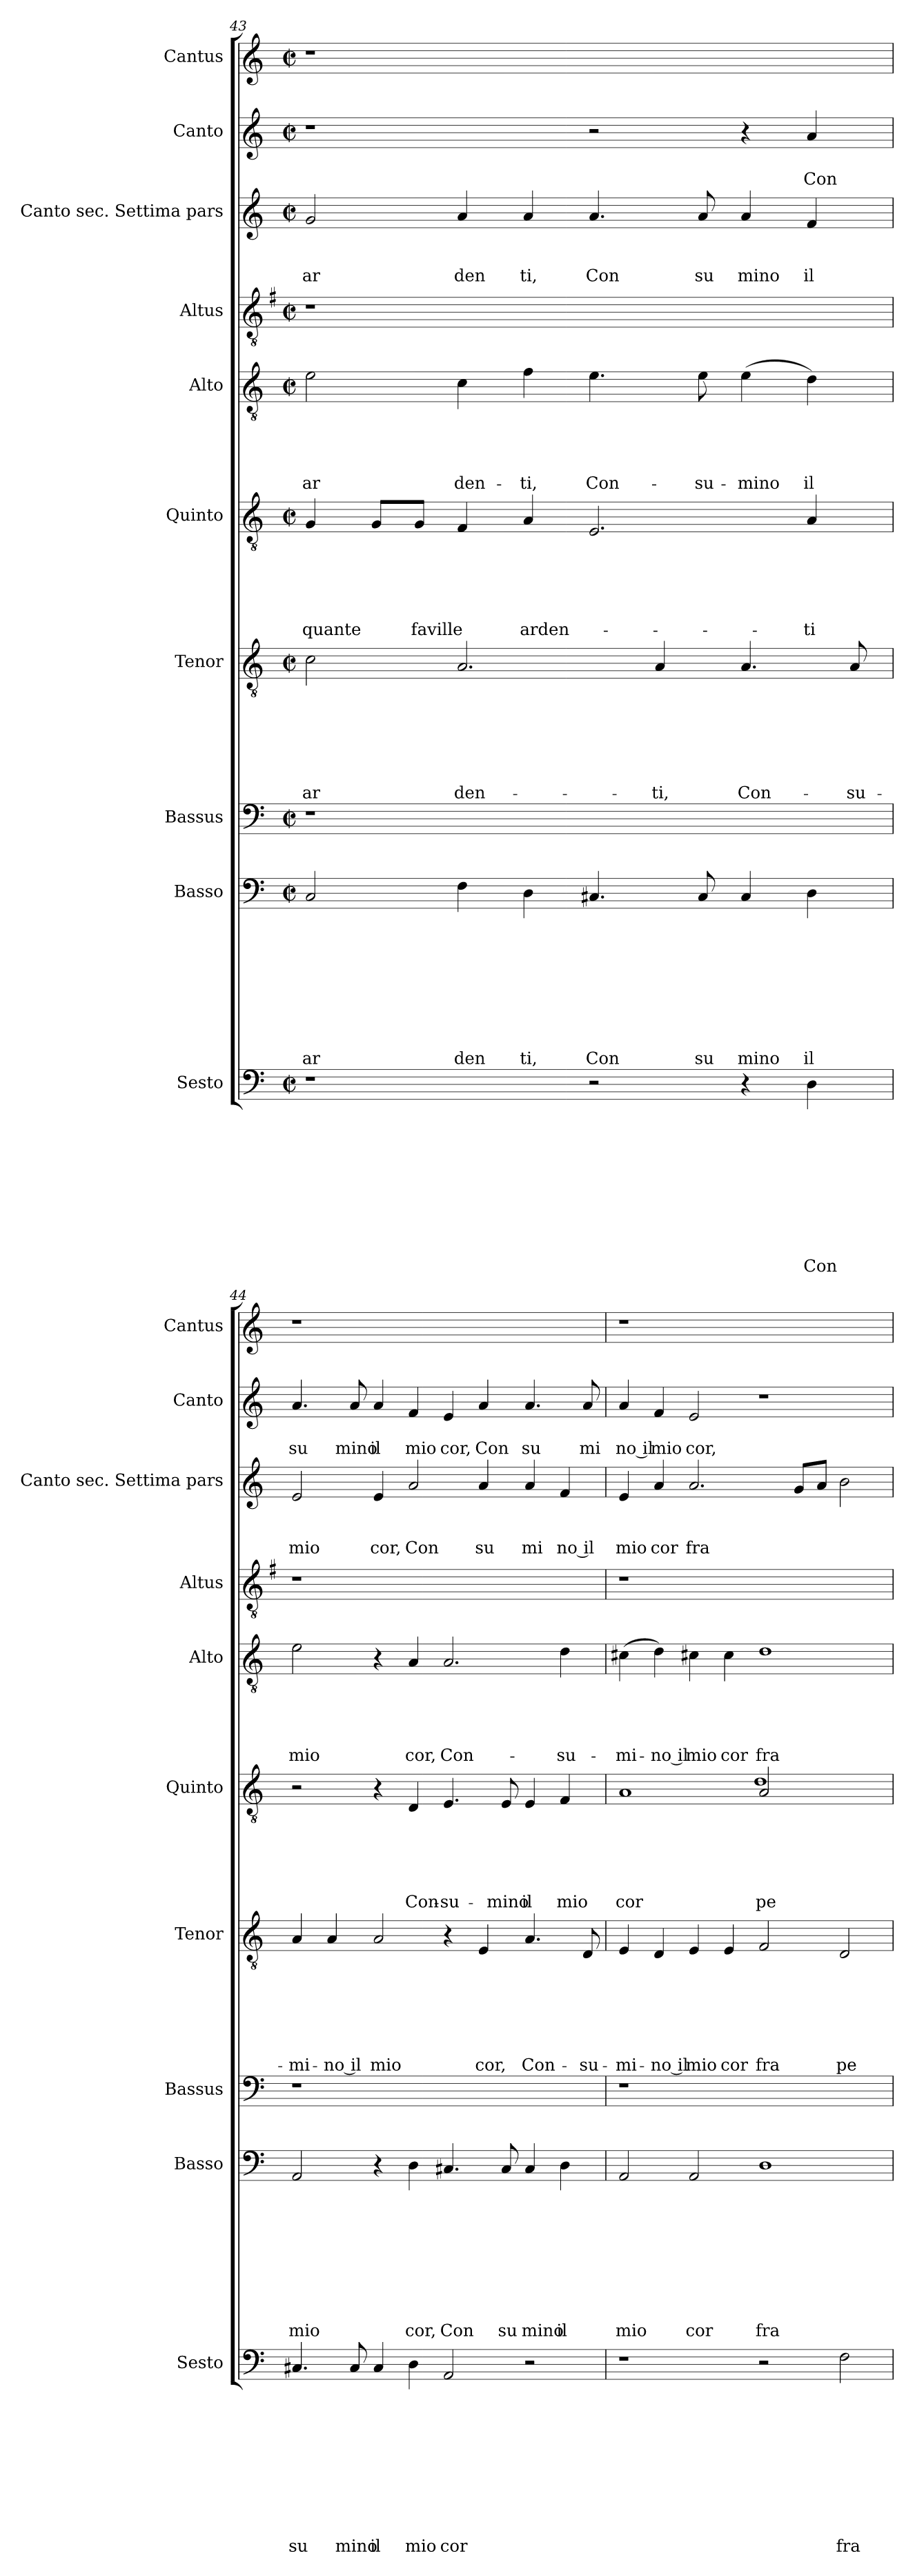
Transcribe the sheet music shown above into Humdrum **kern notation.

**kern	**text	**text	**text	**text	**text	**text	**text	**text	**text	**text	**kern	**text	**text	**text	**text	**text	**text	**text	**text	**text	**kern	**kern	**text	**text	**text	**text	**text	**text	**text	**kern	**text	**text	**text	**text	**text	**text	**kern	**text	**text	**text	**text	**text	**kern	**kern	**text	**text	**text	**kern	**text	**text	**kern
*part10	*part10	*part10	*part10	*part10	*part10	*part10	*part10	*part10	*part10	*part10	*part9	*part9	*part9	*part9	*part9	*part9	*part9	*part9	*part9	*part9	*part8	*part7	*part7	*part7	*part7	*part7	*part7	*part7	*part7	*part6	*part6	*part6	*part6	*part6	*part6	*part6	*part5	*part5	*part5	*part5	*part5	*part5	*part4	*part3	*part3	*part3	*part3	*part2	*part2	*part2	*part1
*staff10	*staff10	*staff10	*staff10	*staff10	*staff10	*staff10	*staff10	*staff10	*staff10	*staff10	*staff9	*staff9	*staff9	*staff9	*staff9	*staff9	*staff9	*staff9	*staff9	*staff9	*staff8	*staff7	*staff7	*staff7	*staff7	*staff7	*staff7	*staff7	*staff7	*staff6	*staff6	*staff6	*staff6	*staff6	*staff6	*staff6	*staff5	*staff5	*staff5	*staff5	*staff5	*staff5	*staff4	*staff3	*staff3	*staff3	*staff3	*staff2	*staff2	*staff2	*staff1
*I"Sesto	*	*	*	*	*	*	*	*	*	*	*I"Basso	*	*	*	*	*	*	*	*	*	*I"Bassus	*I"Tenor	*	*	*	*	*	*	*	*I"Quinto	*	*	*	*	*	*	*I"Alto	*	*	*	*	*	*I"Altus	*I"Canto sec. Settima pars	*	*	*	*I"Canto	*	*	*I"Cantus
*I'Sesto	*	*	*	*	*	*	*	*	*	*	*I'Basso	*	*	*	*	*	*	*	*	*	*I'Bassus	*I'Tenor	*	*	*	*	*	*	*	*I'Quinto	*	*	*	*	*	*	*I'Alto	*	*	*	*	*	*I'Altus	*I'Canto sec. Settima pars	*	*	*	*I'Canto	*	*	*I'Cantus
!!LO:LB:g=z
*clefF4	*	*	*	*	*	*	*	*	*	*	*clefF4	*	*	*	*	*	*	*	*	*	*clefF4	*clefGv2	*	*	*	*	*	*	*	*clefGv2	*	*	*	*	*	*	*clefGv2	*	*	*	*	*	*clefGv2	*clefG2	*	*	*	*clefG2	*	*	*clefG2
*k[]	*	*	*	*	*	*	*	*	*	*	*k[]	*	*	*	*	*	*	*	*	*	*k[]	*k[]	*	*	*	*	*	*	*	*k[]	*	*	*	*	*	*	*k[]	*	*	*	*	*	*k[f#]	*k[]	*	*	*	*k[]	*	*	*k[]
*C:	*	*	*	*	*	*	*	*	*	*	*C:	*	*	*	*	*	*	*	*	*	*C:	*C:	*	*	*	*	*	*	*	*C:	*	*	*	*	*	*	*C:	*	*	*	*	*	*G:	*C:	*	*	*	*C:	*	*	*C:
*M2/2	*	*	*	*	*	*	*	*	*	*	*M2/2	*	*	*	*	*	*	*	*	*	*M2/2	*M2/2	*	*	*	*	*	*	*	*M2/2	*	*	*	*	*	*	*M2/2	*	*	*	*	*	*M2/2	*M2/2	*	*	*	*M2/2	*	*	*M2/2
*met(c|)	*	*	*	*	*	*	*	*	*	*	*met(c|)	*	*	*	*	*	*	*	*	*	*met(c|)	*met(c|)	*	*	*	*	*	*	*	*met(c|)	*	*	*	*	*	*	*met(c|)	*	*	*	*	*	*met(c|)	*met(c|)	*	*	*	*met(c|)	*	*	*met(c|)
=43	=43	=43	=43	=43	=43	=43	=43	=43	=43	=43	=43	=43	=43	=43	=43	=43	=43	=43	=43	=43	=43	=43	=43	=43	=43	=43	=43	=43	=43	=43	=43	=43	=43	=43	=43	=43	=43	=43	=43	=43	=43	=43	=43	=43	=43	=43	=43	=43	=43	=43	=43
!	!	!	!	!	!	!	!	!	!	!	!	!	!	!	!	!	!	!	!	!LO:LY:b	!	!	!	!	!	!	!	!	!LO:LY:b	!	!	!	!	!	!	!LO:LY:b	!	!	!	!	!	!LO:LY:b	!	!	!	!	!LO:LY:b	!	!	!	!
1r	.	.	.	.	.	.	.	.	.	.	2C/	.	.	.	.	.	.	.	.	ar	1r	2c\	.	.	.	.	.	.	ar	4G/	.	.	.	.	.	quante	2e\	.	.	.	.	ar	1r	2g/	.	.	ar	1r	.	.	1r
.	.	.	.	.	.	.	.	.	.	.	.	.	.	.	.	.	.	.	.	.	.	.	.	.	.	.	.	.	.	8G/L	.	.	.	.	.	.	.	.	.	.	.	.	.	.	.	.	.	.	.	.	.
!	!	!	!	!	!	!	!	!	!	!	!	!	!	!	!	!	!	!	!	!	!	!	!	!	!	!	!	!	!	!	!	!	!	!	!	!LO:LY:b	!	!	!	!	!	!	!	!	!	!	!	!	!	!	!
.	.	.	.	.	.	.	.	.	.	.	.	.	.	.	.	.	.	.	.	.	.	.	.	.	.	.	.	.	.	8G/J	.	.	.	.	.	faville	.	.	.	.	.	.	.	.	.	.	.	.	.	.	.
!	!	!	!	!	!	!	!	!	!	!	!	!	!	!	!	!	!	!	!	!LO:LY:b	!	!	!	!	!	!	!	!	!LO:LY:b	!	!	!	!	!	!	!	!	!	!	!	!	!LO:LY:b	!	!	!	!	!LO:LY:b	!	!	!	!
.	.	.	.	.	.	.	.	.	.	.	4F\	.	.	.	.	.	.	.	.	den	.	2.A/	.	.	.	.	.	.	den-	4F/	.	.	.	.	.	.	4c\	.	.	.	.	den-	.	4a/	.	.	den	.	.	.	.
!	!	!	!	!	!	!	!	!	!	!	!	!	!	!	!	!	!	!	!	!LO:LY:b	!	!	!	!	!	!	!	!	!	!	!	!	!	!	!	!LO:LY:b	!	!	!	!	!	!LO:LY:b	!	!	!	!	!LO:LY:b	!	!	!	!
.	.	.	.	.	.	.	.	.	.	.	4D\	.	.	.	.	.	.	.	.	ti,	.	.	.	.	.	.	.	.	.	4A/	.	.	.	.	.	arden-	4f\	.	.	.	.	-ti,	.	4a/	.	.	ti,	.	.	.	.
!	!	!	!	!	!	!	!	!	!	!	!	!	!	!	!	!	!	!	!	!LO:LY:b	!	!	!	!	!	!	!	!	!	!	!	!	!	!	!	!	!	!	!	!	!	!LO:LY:b	!	!	!	!	!LO:LY:b	!	!	!	!
2r	.	.	.	.	.	.	.	.	.	.	4.C#X/	.	.	.	.	.	.	.	.	Con	1ryy	.	.	.	.	.	.	.	.	2.E/	.	.	.	.	.	.	4.e\	.	.	.	.	Con-	1ryy	4.a/	.	.	Con	2r	.	.	1ryy
!	!	!	!	!	!	!	!	!	!	!	!	!	!	!	!	!	!	!	!	!	!	!	!	!	!	!	!	!	!LO:LY:b	!	!	!	!	!	!	!	!	!	!	!	!	!	!	!	!	!	!	!	!	!	!
.	.	.	.	.	.	.	.	.	.	.	.	.	.	.	.	.	.	.	.	.	.	4A/	.	.	.	.	.	.	-ti,	.	.	.	.	.	.	.	.	.	.	.	.	.	.	.	.	.	.	.	.	.	.
!	!	!	!	!	!	!	!	!	!	!	!	!	!	!	!	!	!	!	!	!LO:LY:b	!	!	!	!	!	!	!	!	!	!	!	!	!	!	!	!	!	!	!	!	!	!LO:LY:b	!	!	!	!	!LO:LY:b	!	!	!	!
.	.	.	.	.	.	.	.	.	.	.	8C#/	.	.	.	.	.	.	.	.	su	.	.	.	.	.	.	.	.	.	.	.	.	.	.	.	.	8e\	.	.	.	.	-su-	.	8a/	.	.	su	.	.	.	.
!	!	!	!	!	!	!	!	!	!	!	!	!	!	!	!	!	!	!	!	!LO:LY:b	!	!	!	!	!	!	!	!	!LO:LY:b	!	!	!	!	!	!	!	!	!	!	!	!	!LO:LY:b	!	!	!	!	!LO:LY:b	!	!	!	!
4r	.	.	.	.	.	.	.	.	.	.	4C#/	.	.	.	.	.	.	.	.	mino	.	4.A/	.	.	.	.	.	.	Con-	.	.	.	.	.	.	.	(<4e\	.	.	.	.	-mino	.	4a/	.	.	mino	4r	.	.	.
!	!	!	!	!	!	!	!	!	!	!LO:LY:b	!	!	!	!	!	!	!	!	!	!LO:LY:b	!	!	!	!	!	!	!	!	!	!	!	!	!	!	!	!LO:LY:b	!	!	!	!	!	!LO:LY:b	!	!	!	!	!LO:LY:b	!	!	!LO:LY:b	!
4D\	.	.	.	.	.	.	.	.	.	Con	4D\	.	.	.	.	.	.	.	.	il	.	.	.	.	.	.	.	.	.	4A/	.	.	.	.	.	-ti	4d\)	.	.	.	.	il	.	4f/	.	.	il	4a/	.	Con	.
!	!	!	!	!	!	!	!	!	!	!	!	!	!	!	!	!	!	!	!	!	!	!	!	!	!	!	!	!	!LO:LY:b	!	!	!	!	!	!	!	!	!	!	!	!	!	!	!	!	!	!	!	!	!	!
.	.	.	.	.	.	.	.	.	.	.	.	.	.	.	.	.	.	.	.	.	.	8A/	.	.	.	.	.	.	-su-	.	.	.	.	.	.	.	.	.	.	.	.	.	.	.	.	.	.	.	.	.	.
=44	=44	=44	=44	=44	=44	=44	=44	=44	=44	=44	=44	=44	=44	=44	=44	=44	=44	=44	=44	=44	=44	=44	=44	=44	=44	=44	=44	=44	=44	=44	=44	=44	=44	=44	=44	=44	=44	=44	=44	=44	=44	=44	=44	=44	=44	=44	=44	=44	=44	=44	=44
!	!	!	!	!	!	!	!	!	!	!LO:LY:b	!	!	!	!	!	!	!	!	!	!LO:LY:b	!	!	!	!	!	!	!	!	!LO:LY:b:rj	!	!	!	!	!	!	!	!	!	!	!	!	!LO:LY:b	!	!	!	!	!LO:LY:b	!	!	!LO:LY:b	!
4.C#X/	.	.	.	.	.	.	.	.	.	su	2AA/	.	.	.	.	.	.	.	.	mio	1r	4A/	.	.	.	.	.	.	-mi-	2r	.	.	.	.	.	.	2e\	.	.	.	.	mio	1r	2e/	.	.	mio	4.a/	.	su	1r
!	!	!	!	!	!	!	!	!	!	!	!	!	!	!	!	!	!	!	!	!	!	!	!	!	!	!	!	!	!LO:LY:b	!	!	!	!	!	!	!	!	!	!	!	!	!	!	!	!	!	!	!	!	!	!
.	.	.	.	.	.	.	.	.	.	.	.	.	.	.	.	.	.	.	.	.	.	4A/	.	.	.	.	.	.	-no il	.	.	.	.	.	.	.	.	.	.	.	.	.	.	.	.	.	.	.	.	.	.
!	!	!	!	!	!	!	!	!	!	!LO:LY:b	!	!	!	!	!	!	!	!	!	!	!	!	!	!	!	!	!	!	!	!	!	!	!	!	!	!	!	!	!	!	!	!	!	!	!	!	!	!	!	!LO:LY:b	!
8C#/	.	.	.	.	.	.	.	.	.	mino	.	.	.	.	.	.	.	.	.	.	.	.	.	.	.	.	.	.	.	.	.	.	.	.	.	.	.	.	.	.	.	.	.	.	.	.	.	8a/	.	mino	.
!	!	!	!	!	!	!	!	!	!	!LO:LY:b	!	!	!	!	!	!	!	!	!	!	!	!	!	!	!	!	!	!	!LO:LY:b	!	!	!	!	!	!	!	!	!	!	!	!	!	!	!	!	!	!LO:LY:b	!	!	!LO:LY:b	!
4C#/	.	.	.	.	.	.	.	.	.	il	4r	.	.	.	.	.	.	.	.	.	.	2A/	.	.	.	.	.	.	mio	4r	.	.	.	.	.	.	4r	.	.	.	.	.	.	4e/	.	.	cor,	4a/	.	il	.
!	!	!	!	!	!	!	!	!	!	!LO:LY:b	!	!	!	!	!	!	!	!	!	!LO:LY:b	!	!	!	!	!	!	!	!	!	!	!	!	!	!	!	!LO:LY:b	!	!	!	!	!	!LO:LY:b	!	!	!	!	!LO:LY:b	!	!	!LO:LY:b	!
4D\	.	.	.	.	.	.	.	.	.	mio	4D\	.	.	.	.	.	.	.	.	cor,	.	.	.	.	.	.	.	.	.	4D/	.	.	.	.	.	Con-	4A/	.	.	.	.	cor,	.	2a/	.	.	Con	4f/	.	mio	.
!	!	!	!	!	!	!	!	!	!	!LO:LY:b	!	!	!	!	!	!	!	!	!	!LO:LY:b	!	!	!	!	!	!	!	!	!	!	!	!	!	!	!	!LO:LY:b	!	!	!	!	!	!LO:LY:b	!	!	!	!	!	!	!	!LO:LY:b	!
2AA/	.	.	.	.	.	.	.	.	.	cor	4.C#X/	.	.	.	.	.	.	.	.	Con	1ryy	4r	.	.	.	.	.	.	.	4.E/	.	.	.	.	.	-su-	2.A/	.	.	.	.	Con-	1ryy	.	.	.	.	4e/	.	cor,	1ryy
!	!	!	!	!	!	!	!	!	!	!	!	!	!	!	!	!	!	!	!	!	!	!	!	!	!	!	!	!	!LO:LY:b	!	!	!	!	!	!	!	!	!	!	!	!	!	!	!	!	!	!LO:LY:b	!	!	!LO:LY:b	!
.	.	.	.	.	.	.	.	.	.	.	.	.	.	.	.	.	.	.	.	.	.	4E/	.	.	.	.	.	.	cor,	.	.	.	.	.	.	.	.	.	.	.	.	.	.	4a/	.	.	su	4a/	.	Con	.
!	!	!	!	!	!	!	!	!	!	!	!	!	!	!	!	!	!	!	!	!LO:LY:b	!	!	!	!	!	!	!	!	!	!	!	!	!	!	!	!LO:LY:b	!	!	!	!	!	!	!	!	!	!	!	!	!	!	!
.	.	.	.	.	.	.	.	.	.	.	8C#/	.	.	.	.	.	.	.	.	su	.	.	.	.	.	.	.	.	.	8E/	.	.	.	.	.	-mino	.	.	.	.	.	.	.	.	.	.	.	.	.	.	.
!	!	!	!	!	!	!	!	!	!	!	!	!	!	!	!	!	!	!	!	!LO:LY:b	!	!	!	!	!	!	!	!	!LO:LY:b	!	!	!	!	!	!	!LO:LY:b	!	!	!	!	!	!	!	!	!	!	!LO:LY:b:rj	!	!	!LO:LY:b	!
2r	.	.	.	.	.	.	.	.	.	.	4C#/	.	.	.	.	.	.	.	.	mino	.	4.A/	.	.	.	.	.	.	Con-	4E/	.	.	.	.	.	il	.	.	.	.	.	.	.	4a/	.	.	mi	4.a/	.	su	.
!	!	!	!	!	!	!	!	!	!	!	!	!	!	!	!	!	!	!	!	!LO:LY:b	!	!	!	!	!	!	!	!	!	!	!	!	!	!	!	!LO:LY:b	!	!	!	!	!	!LO:LY:b	!	!	!	!	!LO:LY:b	!	!	!	!
.	.	.	.	.	.	.	.	.	.	.	4D\	.	.	.	.	.	.	.	.	il	.	.	.	.	.	.	.	.	.	4F/	.	.	.	.	.	mio	4d\	.	.	.	.	-su-	.	4f/	.	.	no il	.	.	.	.
!	!	!	!	!	!	!	!	!	!	!	!	!	!	!	!	!	!	!	!	!	!	!	!	!	!	!	!	!	!LO:LY:b	!	!	!	!	!	!	!	!	!	!	!	!	!	!	!	!	!	!	!	!	!LO:LY:b	!
.	.	.	.	.	.	.	.	.	.	.	.	.	.	.	.	.	.	.	.	.	.	8D/	.	.	.	.	.	.	-su-	.	.	.	.	.	.	.	.	.	.	.	.	.	.	.	.	.	.	8a/	.	mi	.
=45	=45	=45	=45	=45	=45	=45	=45	=45	=45	=45	=45	=45	=45	=45	=45	=45	=45	=45	=45	=45	=45	=45	=45	=45	=45	=45	=45	=45	=45	=45	=45	=45	=45	=45	=45	=45	=45	=45	=45	=45	=45	=45	=45	=45	=45	=45	=45	=45	=45	=45	=45
!	!	!	!	!	!	!	!	!	!	!	!	!	!	!	!	!	!	!	!	!LO:LY:b	!	!	!	!	!	!	!	!	!LO:LY:b:rj	!	!	!	!	!	!	!LO:LY:b	!	!	!	!	!	!LO:LY:b:rj	!	!	!	!	!LO:LY:b	!	!	!LO:LY:b:rj	!
*	*	*	*	*	*	*	*	*	*	*	*	*	*	*	*	*	*	*	*	*	*	*	*	*	*	*	*	*	*	*^	*	*	*	*	*	*	*	*	*	*	*	*	*	*	*	*	*	*	*	*	*
1r	.	.	.	.	.	.	.	.	.	.	2AA/	.	.	.	.	.	.	.	.	mio	1r	4E/	.	.	.	.	.	.	-mi-	1A	1ryy	.	.	.	.	.	cor	(<4c#X\	.	.	.	.	-mi-	1r	4e/	.	.	mio	4a/	.	no il	1r
!	!	!	!	!	!	!	!	!	!	!	!	!	!	!	!	!	!	!	!	!	!	!	!	!	!	!	!	!	!LO:LY:b	!	!	!	!	!	!	!	!	!	!	!	!	!	!LO:LY:b	!	!	!	!	!LO:LY:b	!	!	!LO:LY:b	!
.	.	.	.	.	.	.	.	.	.	.	.	.	.	.	.	.	.	.	.	.	.	4D/	.	.	.	.	.	.	-no il	.	.	.	.	.	.	.	.	4d\)	.	.	.	.	-no il	.	4a/	.	.	cor	4f/	.	mio	.
!	!	!	!	!	!	!	!	!	!	!	!	!	!	!	!	!	!	!	!	!LO:LY:b	!	!	!	!	!	!	!	!	!LO:LY:b	!	!	!	!	!	!	!	!	!	!	!	!	!	!LO:LY:b	!	!	!	!	!LO:LY:b	!	!	!LO:LY:b	!
.	.	.	.	.	.	.	.	.	.	.	2AA/	.	.	.	.	.	.	.	.	cor	.	4E/	.	.	.	.	.	.	mio	.	.	.	.	.	.	.	.	4c#X\	.	.	.	.	mio	.	2.a/	.	.	fra	2e/	.	cor,	.
!	!	!	!	!	!	!	!	!	!	!	!	!	!	!	!	!	!	!	!	!	!	!	!	!	!	!	!	!	!LO:LY:b	!	!	!	!	!	!	!	!	!	!	!	!	!	!LO:LY:b	!	!	!	!	!	!	!	!	!
.	.	.	.	.	.	.	.	.	.	.	.	.	.	.	.	.	.	.	.	.	.	4E/	.	.	.	.	.	.	cor	.	.	.	.	.	.	.	.	4c#\	.	.	.	.	cor	.	.	.	.	.	.	.	.	.
!	!	!	!	!	!	!	!	!	!	!	!	!	!	!	!	!	!	!	!	!LO:LY:b	!	!	!	!	!	!	!	!	!LO:LY:b	!	!	!	!	!	!	!	!LO:LY:b	!	!	!	!	!	!	!	!	!	!	!	!	!	!	!
!	!	!	!	!	!	!	!	!	!	!	!	!	!	!	!	!	!	!	!	!	!	!	!	!	!	!	!	!	!	!	!	!	!	!	!	!	!LO:LY:b	!	!	!	!	!	!LO:LY:b	!	!	!	!	!	!	!	!	!
2r	.	.	.	.	.	.	.	.	.	.	1D	.	.	.	.	.	.	.	.	fra	1ryy	2F/	.	.	.	.	.	.	fra	2A/	1d	.	.	.	.	.	pe-	1d	.	.	.	.	fra	1ryy	.	.	.	.	1r	.	.	1ryy
.	.	.	.	.	.	.	.	.	.	.	.	.	.	.	.	.	.	.	.	.	.	.	.	.	.	.	.	.	.	.	.	.	.	.	.	.	.	.	.	.	.	.	.	.	8g/L	.	.	.	.	.	.	.
.	.	.	.	.	.	.	.	.	.	.	.	.	.	.	.	.	.	.	.	.	.	.	.	.	.	.	.	.	.	.	.	.	.	.	.	.	.	.	.	.	.	.	.	.	8a/J	.	.	.	.	.	.	.
!	!	!	!	!	!	!	!	!	!	!LO:LY:b	!	!	!	!	!	!	!	!	!	!	!	!	!	!	!	!	!	!	!LO:LY:b	!	!	!	!	!	!	!	!	!	!	!	!	!	!	!	!	!	!	!	!	!	!	!
2F\	.	.	.	.	.	.	.	.	.	fra	.	.	.	.	.	.	.	.	.	.	.	2D/	.	.	.	.	.	.	pe-	2ryy	.	.	.	.	.	.	.	.	.	.	.	.	.	.	2b\	.	.	.	.	.	.	.
*	*	*	*	*	*	*	*	*	*	*	*	*	*	*	*	*	*	*	*	*	*	*	*	*	*	*	*	*	*	*v	*v	*	*	*	*	*	*	*	*	*	*	*	*	*	*	*	*	*	*	*	*	*
=	=	=	=	=	=	=	=	=	=	=	=	=	=	=	=	=	=	=	=	=	=	=	=	=	=	=	=	=	=	=	=	=	=	=	=	=	=	=	=	=	=	=	=	=	=	=	=	=	=	=	=
*-	*-	*-	*-	*-	*-	*-	*-	*-	*-	*-	*-	*-	*-	*-	*-	*-	*-	*-	*-	*-	*-	*-	*-	*-	*-	*-	*-	*-	*-	*-	*-	*-	*-	*-	*-	*-	*-	*-	*-	*-	*-	*-	*-	*-	*-	*-	*-	*-	*-	*-	*-
